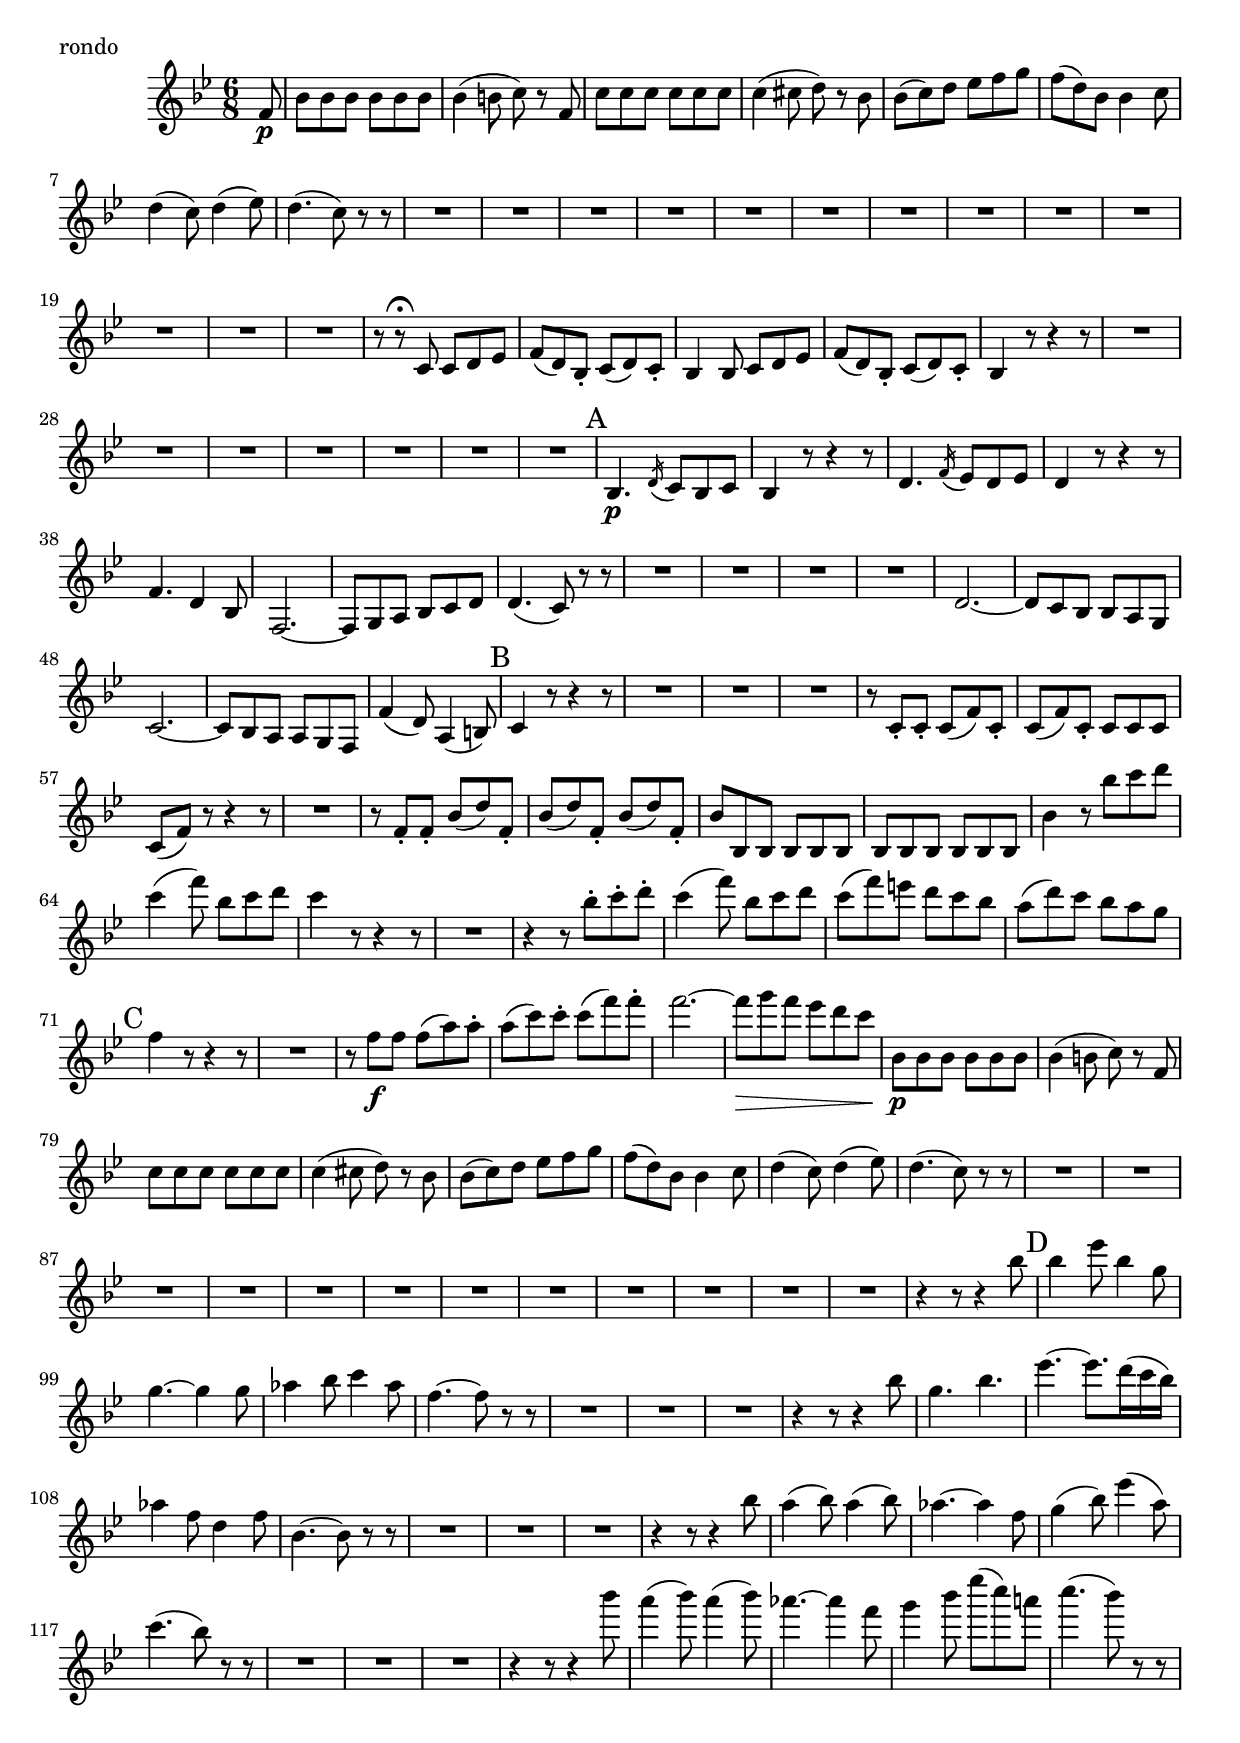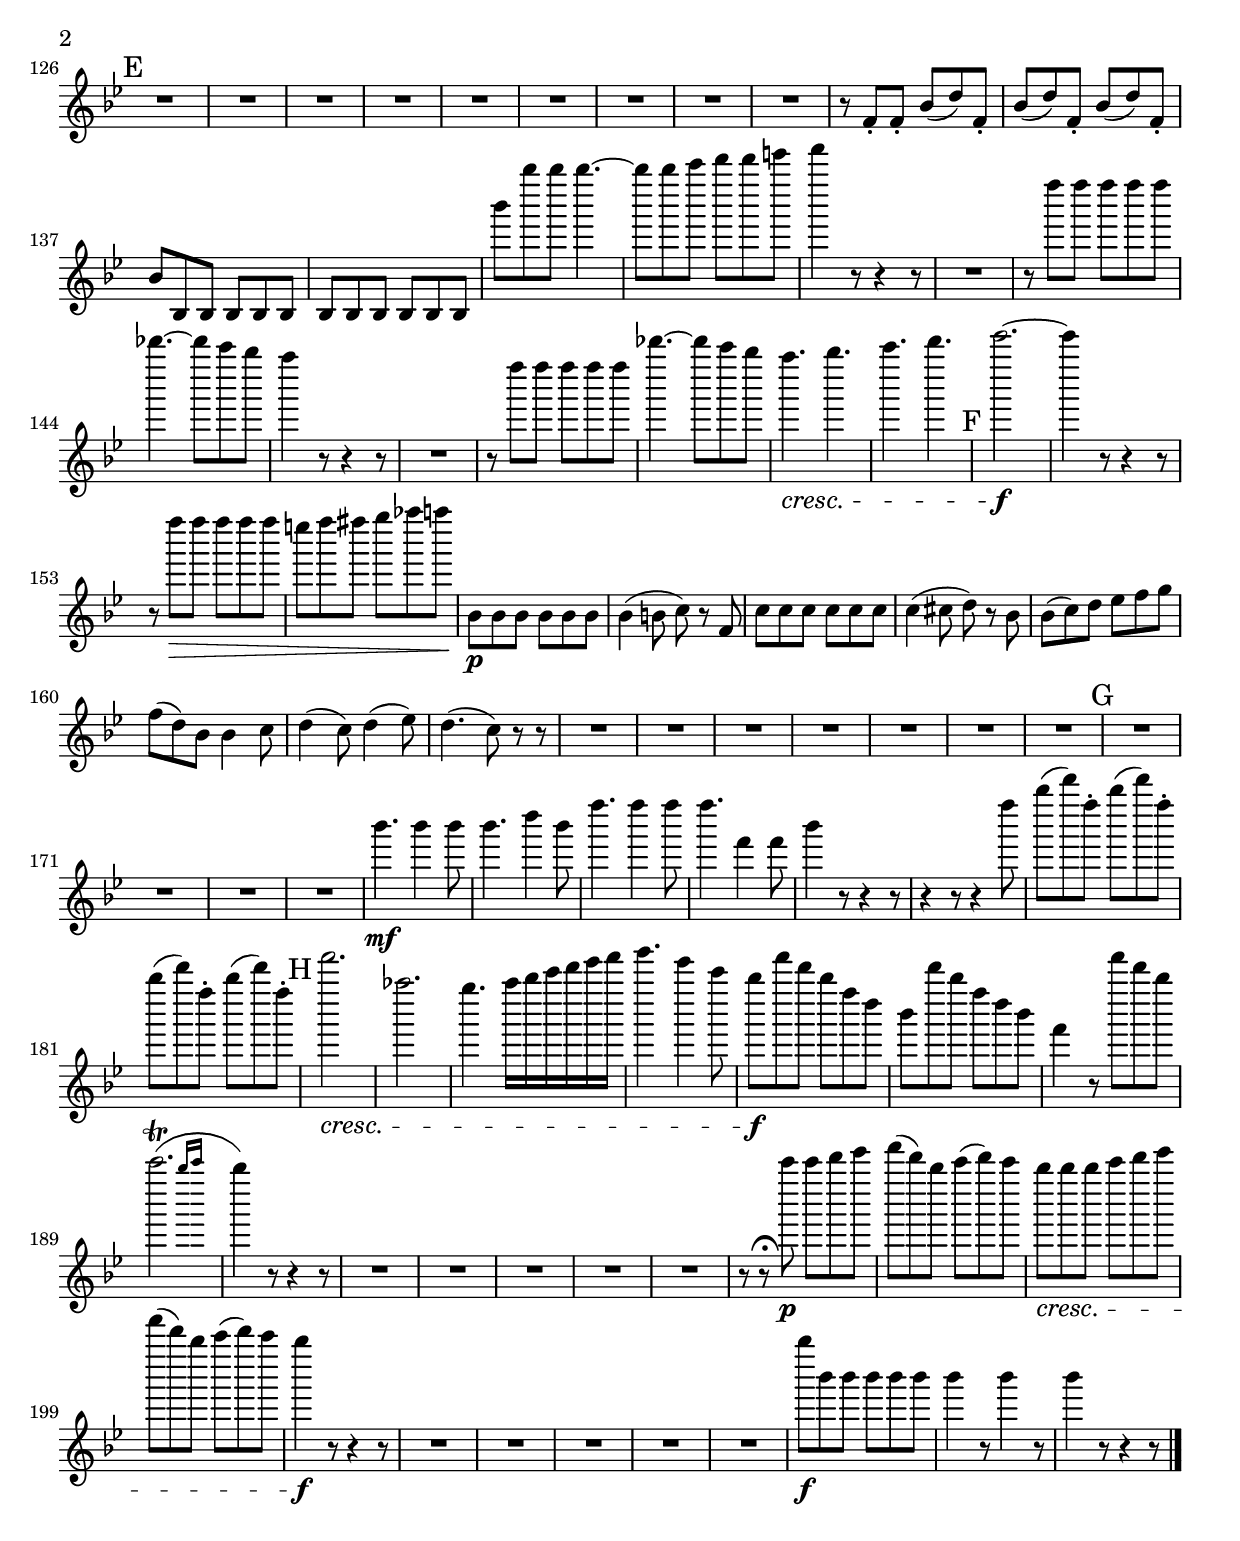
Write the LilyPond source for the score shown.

\version "1.7.5"

% \include "mozart-hrn3-defs.ly"

rondotheme = \notes \relative c' {
	[c'8 c c] [c c c]
	c4( cis8 )d r g,
	[d'8 d d] [d d d]
	d4( dis8 )e r c |
	[c()d e] [f g a]
	[g ()e c] c4 d8
	e4()d8 e4()f8
	e4.()d8 r r |
}

lipbreaker = \notes \relative c'
{
 	r8 [g'-. g-.] [c()e g,-.]
	[c()e g,-.] [c()e g,-.]
	[c c, c] [c c c]
	[c c c] [c c c]
}

rightsixteenth = { \property Voice.stemLeftBeamCount = 1
  \property Voice.stemRightBeamCount = 2 }
leftsixteenth = { \property Voice.stemLeftBeamCount = 2
  \property Voice.stemRightBeamCount = 1 }
bothsixteenth = { \property Voice.stemLeftBeamCount = 2
  \property Voice.stemRightBeamCount = 2 }

rondo = \notes 	\relative c'
{
	\partial 8
	\time 6/8
	\key c \major
	
	g'8-\p |
	
	\rondotheme
	
	R2.*13 |
	r8 r^\fermata d [d e f]
	[g ()e c-.] [d()e d-.]
	c4 c8 [d e f]
	[g()e c-.] [d()e d-.]
	c4 r8 r4 r8 |
	R2.*7
	\mark  "A"
	c4.\p \grace { e16( } [)d8 c d]
	c4 r8 r4 r8
	e4. \grace g16( [)f8 e f]
	e4 r8 r4 r8
	g4. e4 c8
	g2.~
	[g8 a b] [c d e ]
	e4.()d8 r r
	R2.*4
	e2.~ |
	[e8 d c] [c b a]
	d2.~
	[d8 c b] [b a g]
	g'4()e8 b4()cis8
	\mark "B"
	d4 r8 r4 r8
	R2.*3 |
	r8 [d-. d-.] [d()g d-.]
	[d()g d-.] [d d d]
	[d()g] r r4 r8
	R2.*1
	\lipbreaker
	c4 r8 [c' d e]
	d4()g8 [c, d e]
	d4 r8 r4 r8
	R2. |
	r4 r8 [c-. d-. e-.]
	d4()g8 [c, d e]
	[d()g fis] [e d c]
	[b () e d] [c b a]
	\mark "C"
	g4 r8 r4 r8
	R2. |
	%
	r8 [g-\f g] [g( )b b-.]
	[b()d d-.] [d()g g-.]
	g2.~
	[g8 \> a g] [f e d]
	< \rondotheme
	  { \! s8-\p } >
	  
	R2.*12
	r4 r8 r4 c8
	\mark "D"
	c4 f8 c4 a8
	a4.~a4 a8
	bes4 c8 d4 bes8
	g4. ~ g8 r r
	R2.*3
	r4 r8 r4 c8
	a4. c
	f ~ [f8. \rightsixteenth e16(  \bothsixteenth d )c]
	bes4 g8 e4 g8
	c,4. ~ c8 r r
	R2.*3| 
	r4 r8 r4 c'8
	b4()c8 b4()c8
	bes4. ~ bes4 g8
	a4 () c8 f4 () b,8
	d4. () c8 r r
	R2.*3| 
	r4 r8 r4 c'8
	b4()c8 b4()c8
	bes4. ~ bes4 g8
	a4 c8 [f () d b!]
	d4. () c8 r r
	\mark "E"
	R2.*9  |
	\lipbreaker 
	[c8 c' c] c4.~
	[c8 c d] [e e fis] 
	g4 r8 r4 r8
	R2.
	r8 [g, g] [g g g] |
	es'4. ~ [es8 d c]
	b4 r8 r4 r8
	R2. |
	r8 [g g] [g g g]
	es'4. ~ [es8 d c]
	\cresc b4.  c4. d4. e4.
	\mark "F"
	\endcresc
	
	f2.\f ~ |
	f4 r8 r4 r8
	r8 [g,\> g] [g g g]
	
	% Edition breitkopf says a-flat (silly!)
	[fis  g gis] 
		 [a bes \! b]

	%% EB does the slur in the Rondo differently from the 1st adn 2nd time.
	%% why. Should check with MS.
	< \rondotheme
	  { s8-\p } >
	R2.*7
	\mark "G"
	R2.*4
	c,4.\mf c4 c8
	c4. e4 c8
	g'4. g4 g8
	g4. g,4 g8
	c4 r8 r4 r8
	r4 r8 r4 g'8
	[c ()e g,-.] 	[c ()e g,-.]
	[c ()e g,-.] 	[c ()e g,-.]
	\mark "H"
	\cresc g'2.  bes,2.
	a4. [b16 c d e f g]
	a4. f4 d8
	[\endcresc c8\f g' e] [c g e]
	[ c e' c]  [g e c]
	g4 r8 [g''8 e c]

	
	< d2.(-\trill
	  { s2 	\grace {  [c16 d] } } >
	
	
	)c4 r8 r4 r8
	R2.*5
	r8 r8^\fermata d8\p [d e f]
	[g ()e c] [d()e d]
	\cresc [c  c c] [d e f]
	[g()e c] [d()e d]
	\endcresc c4\f  r8 r4 r8
	R2.*5
	[c8\f c, c] [c c c]
	c4 r8 c4 r8

        %This is technically incorrect, since we started with an 8th
	% upstep, but both eulenburg and EB do this as well.
	c4 r8 r4 r8 \bar "|."		
}


 


\score
{
    \notes { \transpose c' bes	\rondo }
	\header { piece = "rondo" opus = "" }
	\midi{ \tempo 4 = 100 }
	\paper { }
}
